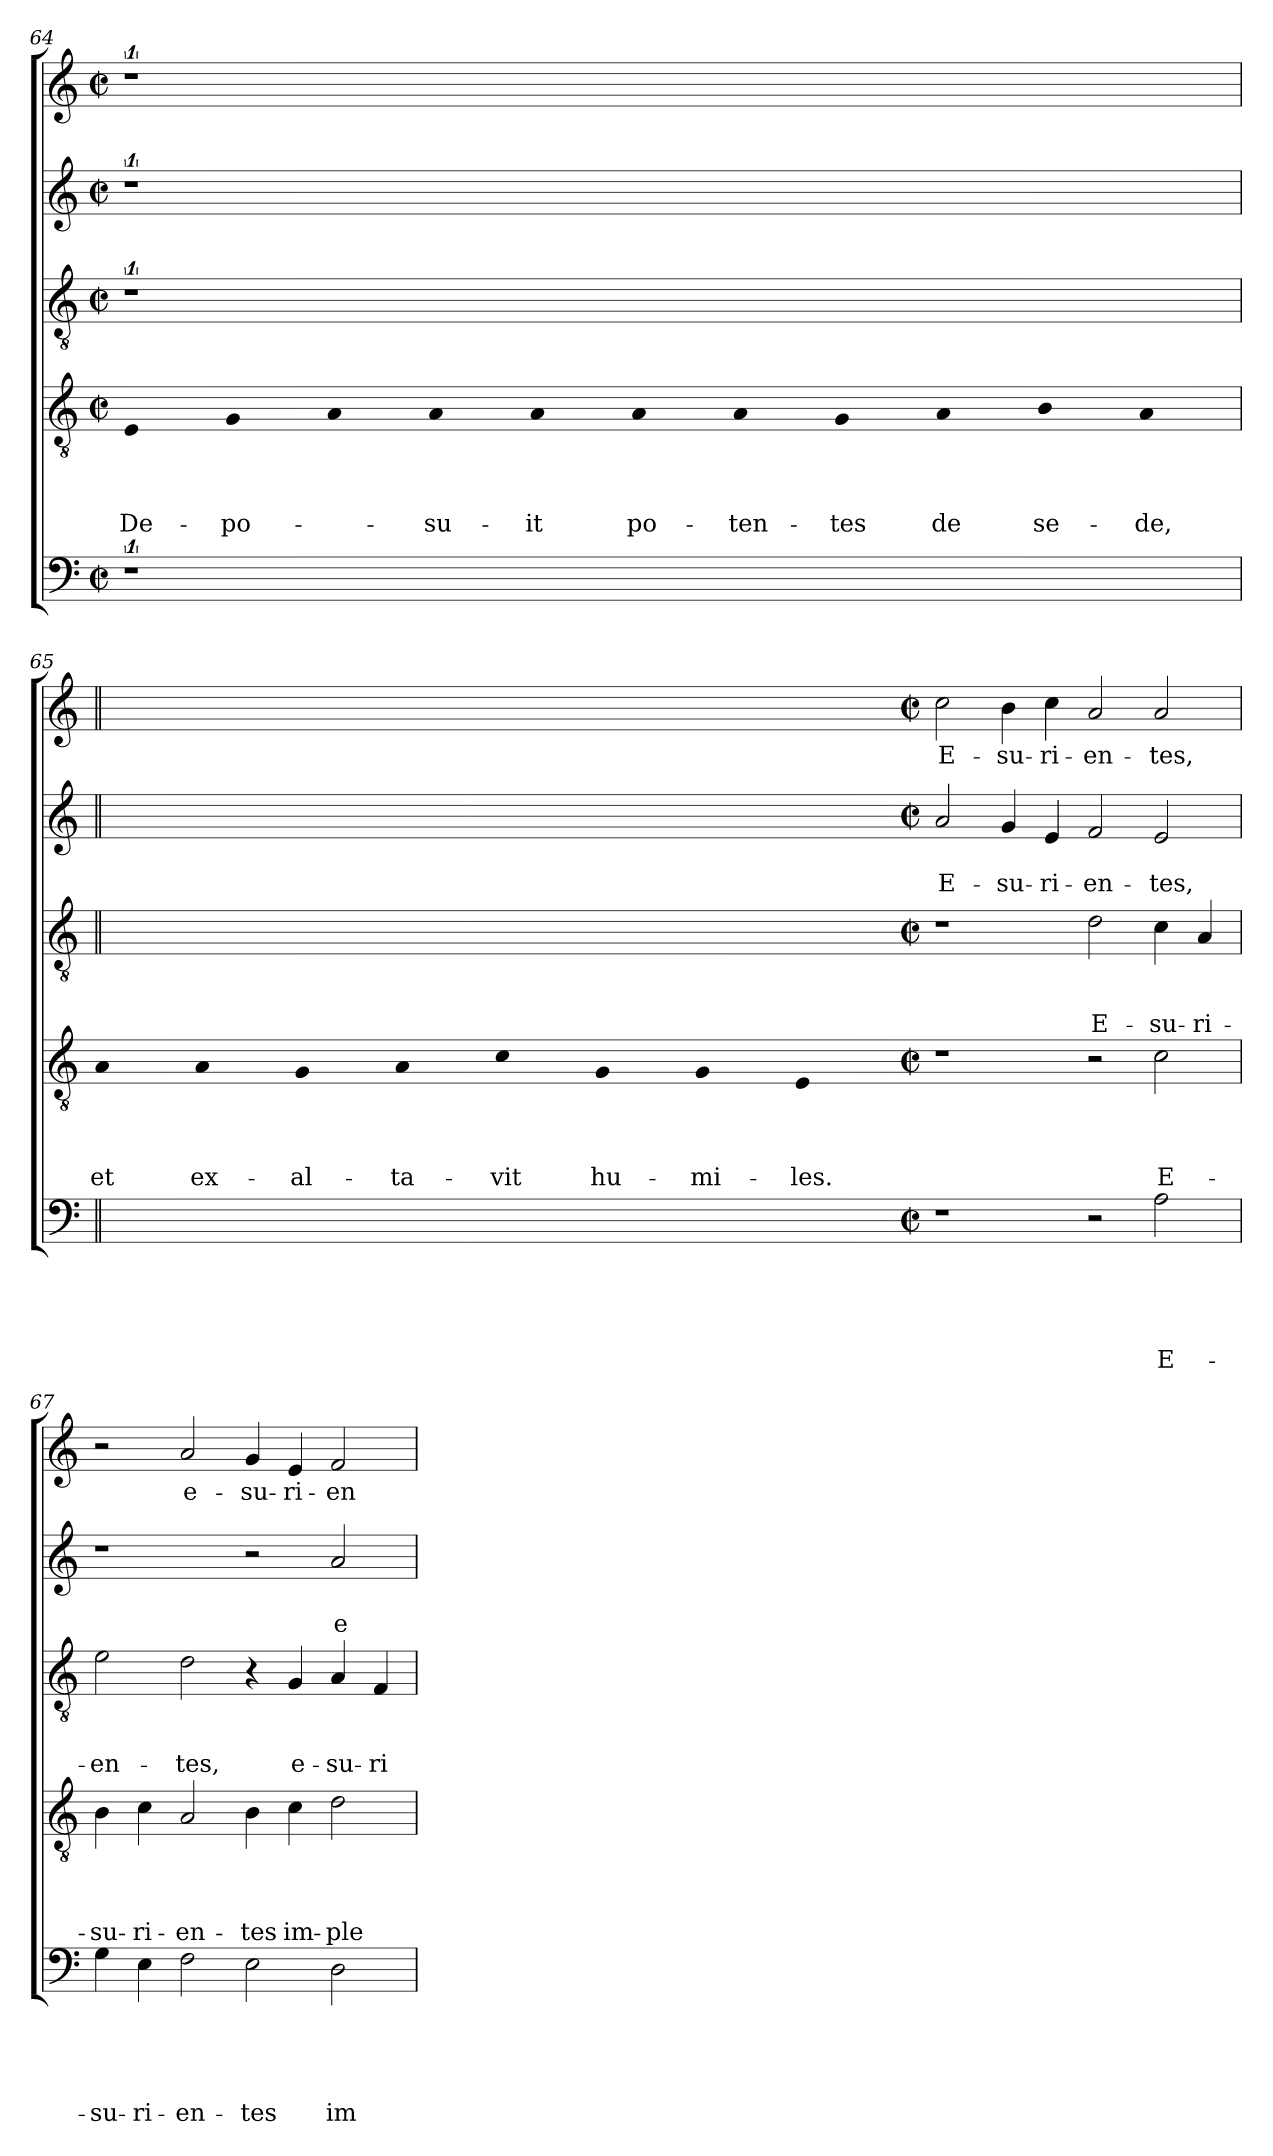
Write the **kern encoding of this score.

**kern	**text	**text	**text	**text	**text	**kern	**text	**text	**text	**text	**kern	**text	**text	**text	**kern	**text	**text	**kern	**text
*part5	*part5	*part5	*part5	*part5	*part5	*part4	*part4	*part4	*part4	*part4	*part3	*part3	*part3	*part3	*part2	*part2	*part2	*part1	*part1
*staff5	*staff5	*staff5	*staff5	*staff5	*staff5	*staff4	*staff4	*staff4	*staff4	*staff4	*staff3	*staff3	*staff3	*staff3	*staff2	*staff2	*staff2	*staff1	*staff1
!!LO:LB:g=z
*clefF4	*	*	*	*	*	*clefGv2	*	*	*	*	*clefGv2	*	*	*	*clefG2	*	*	*clefG2	*
*k[]	*	*	*	*	*	*k[]	*	*	*	*	*k[]	*	*	*	*k[]	*	*	*k[]	*
*C:	*	*	*	*	*	*C:	*	*	*	*	*C:	*	*	*	*C:	*	*	*C:	*
*M2/2	*	*	*	*	*	*M2/2	*	*	*	*	*M2/2	*	*	*	*M2/2	*	*	*M2/2	*
*met(c|)	*	*	*	*	*	*met(c|)	*	*	*	*	*met(c|)	*	*	*	*met(c|)	*	*	*met(c|)	*
=64	=64	=64	=64	=64	=64	=64	=64	=64	=64	=64	=64	=64	=64	=64	=64	=64	=64	=64	=64
!	!	!	!	!	!	!LO:N:head=solid	!	!	!	!	!	!	!	!	!	!	!	!	!
1%11r	.	.	.	.	.	1E	.	.	.	De-	1%11r	.	.	.	1%11r	.	.	1%11r	.
!	!	!	!	!	!	!LO:N:head=solid	!	!	!	!	!	!	!	!	!	!	!	!	!
.	.	.	.	.	.	1G	.	.	.	-po-	.	.	.	.	.	.	.	.	.
!	!	!	!	!	!	!LO:N:head=solid	!	!	!	!	!	!	!	!	!	!	!	!	!
.	.	.	.	.	.	1A	.	.	.	.	.	.	.	.	.	.	.	.	.
!	!	!	!	!	!	!LO:N:head=solid	!	!	!	!	!	!	!	!	!	!	!	!	!
.	.	.	.	.	.	1A	.	.	.	-su-	.	.	.	.	.	.	.	.	.
!	!	!	!	!	!	!LO:N:head=solid	!	!	!	!	!	!	!	!	!	!	!	!	!
.	.	.	.	.	.	1A	.	.	.	-it	.	.	.	.	.	.	.	.	.
!	!	!	!	!	!	!LO:N:head=solid	!	!	!	!	!	!	!	!	!	!	!	!	!
.	.	.	.	.	.	1A	.	.	.	po-	.	.	.	.	.	.	.	.	.
!	!	!	!	!	!	!LO:N:head=solid	!	!	!	!	!	!	!	!	!	!	!	!	!
.	.	.	.	.	.	1A	.	.	.	-ten-	.	.	.	.	.	.	.	.	.
!	!	!	!	!	!	!LO:N:head=solid	!	!	!	!	!	!	!	!	!	!	!	!	!
.	.	.	.	.	.	1G	.	.	.	-tes	.	.	.	.	.	.	.	.	.
!	!	!	!	!	!	!LO:N:head=solid	!	!	!	!	!	!	!	!	!	!	!	!	!
.	.	.	.	.	.	1A	.	.	.	de	.	.	.	.	.	.	.	.	.
!	!	!	!	!	!	!LO:N:head=solid	!	!	!	!	!	!	!	!	!	!	!	!	!
.	.	.	.	.	.	1B	.	.	.	se-	.	.	.	.	.	.	.	.	.
!	!	!	!	!	!	!LO:N:head=solid	!	!	!	!	!	!	!	!	!	!	!	!	!
.	.	.	.	.	.	1A	.	.	.	-de,	.	.	.	.	.	.	.	.	.
=65	=65	=65	=65	=65	=65	=65	=65	=65	=65	=65	=65	=65	=65	=65	=65	=65	=65	=65	=65
!	!	!	!	!	!	!LO:N:head=solid	!	!	!	!	!	!	!	!	!	!	!	!	!
000r	.	.	.	.	.	1A	.	.	.	et	000r	.	.	.	000r	.	.	000r	.
!	!	!	!	!	!	!LO:N:head=solid	!	!	!	!	!	!	!	!	!	!	!	!	!
.	.	.	.	.	.	1A	.	.	.	ex-	.	.	.	.	.	.	.	.	.
!	!	!	!	!	!	!LO:N:head=solid	!	!	!	!	!	!	!	!	!	!	!	!	!
.	.	.	.	.	.	1G	.	.	.	-al-	.	.	.	.	.	.	.	.	.
!	!	!	!	!	!	!LO:N:head=solid	!	!	!	!	!	!	!	!	!	!	!	!	!
.	.	.	.	.	.	1A	.	.	.	-ta-	.	.	.	.	.	.	.	.	.
!	!	!	!	!	!	!LO:N:head=solid	!	!	!	!	!	!	!	!	!	!	!	!	!
.	.	.	.	.	.	1c	.	.	.	-vit	.	.	.	.	.	.	.	.	.
!	!	!	!	!	!	!LO:N:head=solid	!	!	!	!	!	!	!	!	!	!	!	!	!
.	.	.	.	.	.	1G	.	.	.	hu-	.	.	.	.	.	.	.	.	.
!	!	!	!	!	!	!LO:N:head=solid	!	!	!	!	!	!	!	!	!	!	!	!	!
.	.	.	.	.	.	1G	.	.	.	-mi-	.	.	.	.	.	.	.	.	.
!	!	!	!	!	!	!LO:N:head=solid	!	!	!	!	!	!	!	!	!	!	!	!	!
.	.	.	.	.	.	1E	.	.	.	-les.	.	.	.	.	.	.	.	.	.
!!LO:LB:g=z
=66-	=66-	=66-	=66-	=66-	=66-	=66-	=66-	=66-	=66-	=66-	=66-	=66-	=66-	=66-	=66-	=66-	=66-	=66-	=66-
*M2/2	*	*	*	*	*	*M2/2	*	*	*	*	*M2/2	*	*	*	*M2/2	*	*	*M2/2	*
*met(c|)	*	*	*	*	*	*met(c|)	*	*	*	*	*met(c|)	*	*	*	*met(c|)	*	*	*met(c|)	*
1r	.	.	.	.	.	1r	.	.	.	.	1r	.	.	.	2a/	.	E-	2cc\	E-
.	.	.	.	.	.	.	.	.	.	.	.	.	.	.	4g/	.	-su-	4b\	-su-
.	.	.	.	.	.	.	.	.	.	.	.	.	.	.	4e/	.	-ri-	4cc\	-ri-
2r	.	.	.	.	.	2r	.	.	.	.	2d\	.	.	E-	2f/	.	-en-	2a/	-en-
2A\	.	.	.	.	E-	2c\	.	.	.	E-	4c\	.	.	-su-	2e/	.	-tes,	2a/	-tes,
.	.	.	.	.	.	.	.	.	.	.	4A/	.	.	-ri-	.	.	.	.	.
=67	=67	=67	=67	=67	=67	=67	=67	=67	=67	=67	=67	=67	=67	=67	=67	=67	=67	=67	=67
4G\	.	.	.	.	-su-	4B\	.	.	.	-su-	2e\	.	.	-en-	1r	.	.	2r	.
4E\	.	.	.	.	-ri-	4c\	.	.	.	-ri-	.	.	.	.	.	.	.	.	.
2F\	.	.	.	.	-en-	2A/	.	.	.	-en-	2d\	.	.	-tes,	.	.	.	2a/	e-
2E\	.	.	.	.	-tes	4B\	.	.	.	-tes	4r	.	.	.	2r	.	.	4g/	-su-
.	.	.	.	.	.	4c\	.	.	.	im-	4G/	.	.	e-	.	.	.	4e/	-ri-
2D\	.	.	.	.	im-	2d\	.	.	.	-ple-	4A/	.	.	-su-	2a/	.	e-	2f/	-en-
.	.	.	.	.	.	.	.	.	.	.	4F/	.	.	-ri-	.	.	.	.	.
=	=	=	=	=	=	=	=	=	=	=	=	=	=	=	=	=	=	=	=
*-	*-	*-	*-	*-	*-	*-	*-	*-	*-	*-	*-	*-	*-	*-	*-	*-	*-	*-	*-
